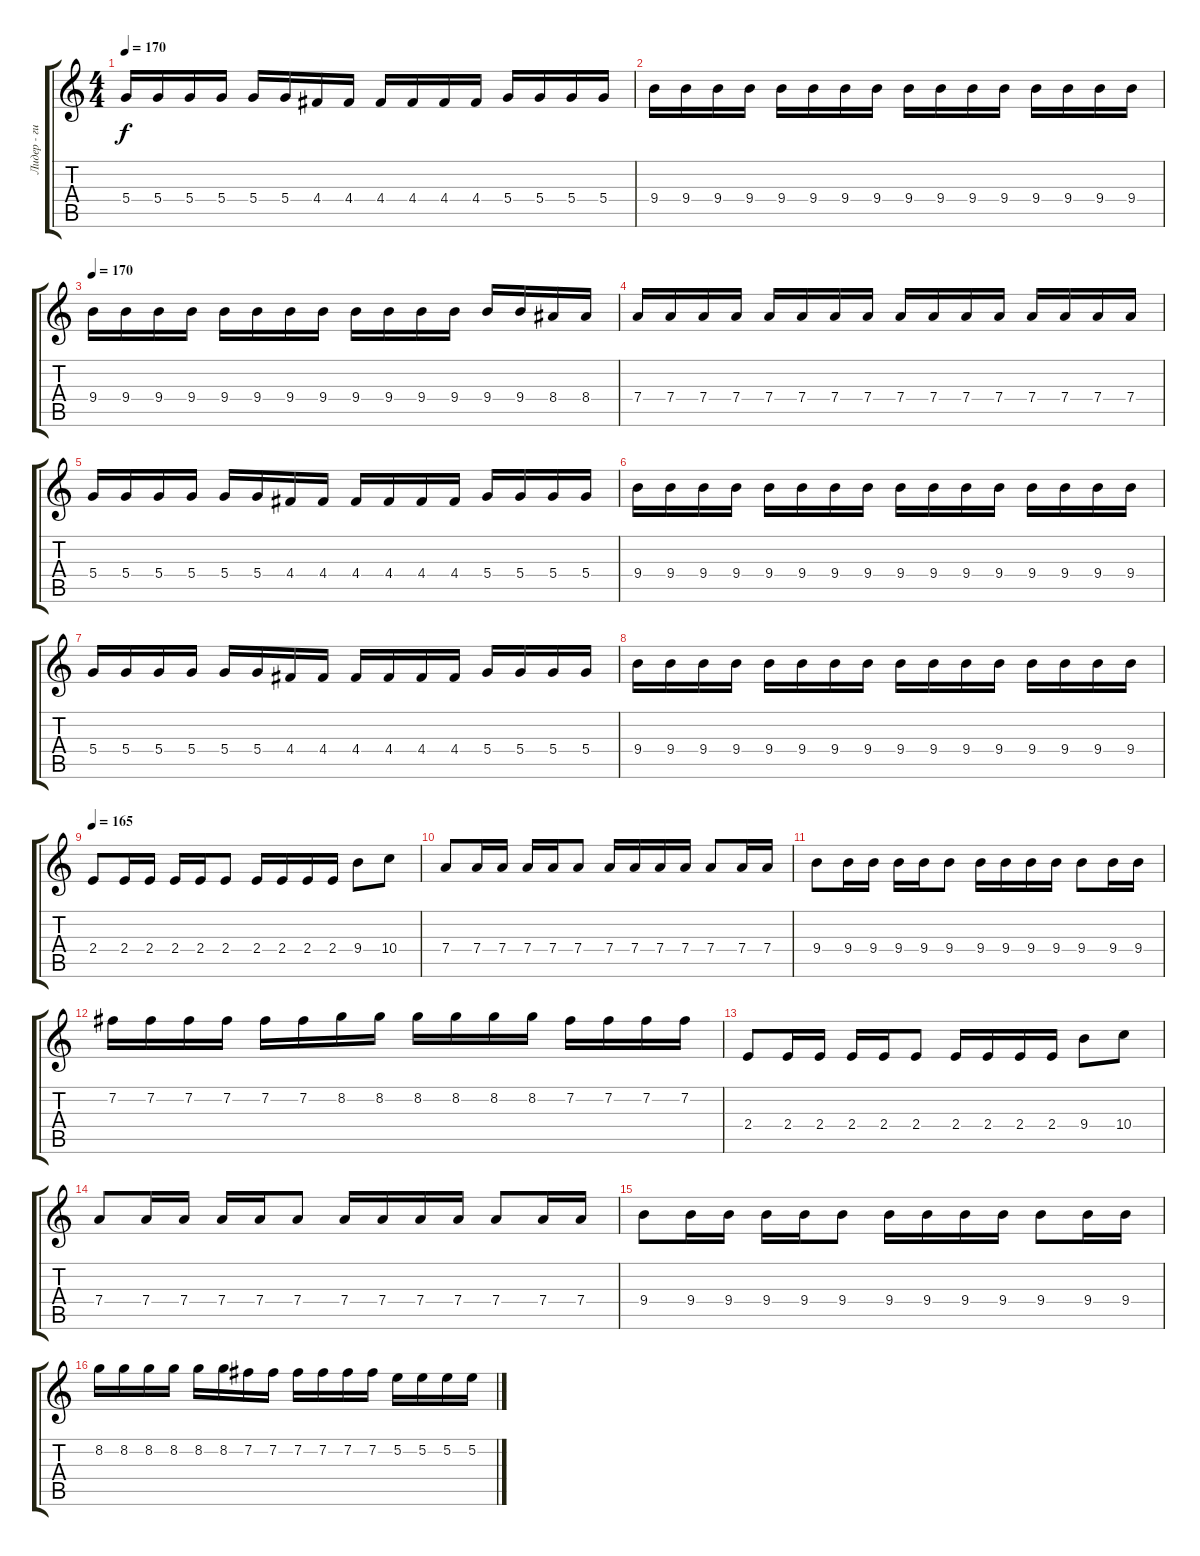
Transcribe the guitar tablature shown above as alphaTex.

\track ("Лидер - гитара" "Лидер - ги") {instrument distortionguitar}
\staff {score tabs}
\tuning (E4 B3 G3 D3 A2 E2) {hide}
\ts (4 4)
\tempo 170
\clef g2
\ks c
5.4.16{dy f} 5.4.16 5.4.16 5.4.16 5.4.16 5.4.16 4.4.16 4.4.16 4.4.16 4.4.16 4.4.16 4.4.16 5.4.16 5.4.16 5.4.16 5.4.16 |
9.4.16 9.4.16 9.4.16 9.4.16 9.4.16 9.4.16 9.4.16 9.4.16 9.4.16 9.4.16 9.4.16 9.4.16 9.4.16 9.4.16 9.4.16 9.4.16 |
\tempo 170
9.4.16 9.4.16 9.4.16 9.4.16 9.4.16 9.4.16 9.4.16 9.4.16 9.4.16 9.4.16 9.4.16 9.4.16 9.4.16 9.4.16 8.4.16 8.4.16 |
7.4.16 7.4.16 7.4.16 7.4.16 7.4.16 7.4.16 7.4.16 7.4.16 7.4.16 7.4.16 7.4.16 7.4.16 7.4.16 7.4.16 7.4.16 7.4.16 |
5.4.16 5.4.16 5.4.16 5.4.16 5.4.16 5.4.16 4.4.16 4.4.16 4.4.16 4.4.16 4.4.16 4.4.16 5.4.16 5.4.16 5.4.16 5.4.16 |
9.4.16 9.4.16 9.4.16 9.4.16 9.4.16 9.4.16 9.4.16 9.4.16 9.4.16 9.4.16 9.4.16 9.4.16 9.4.16 9.4.16 9.4.16 9.4.16 |
5.4.16 5.4.16 5.4.16 5.4.16 5.4.16 5.4.16 4.4.16 4.4.16 4.4.16 4.4.16 4.4.16 4.4.16 5.4.16 5.4.16 5.4.16 5.4.16 |
9.4.16 9.4.16 9.4.16 9.4.16 9.4.16 9.4.16 9.4.16 9.4.16 9.4.16 9.4.16 9.4.16 9.4.16 9.4.16 9.4.16 9.4.16 9.4.16 |
\tempo 165
2.4.8 2.4.16 2.4.16 2.4.16 2.4.16 2.4.8 2.4.16 2.4.16 2.4.16 2.4.16 9.4.8 10.4.8 |
7.4.8 7.4.16 7.4.16 7.4.16 7.4.16 7.4.8 7.4.16 7.4.16 7.4.16 7.4.16 7.4.8 7.4.16 7.4.16 |
9.4.8 9.4.16 9.4.16 9.4.16 9.4.16 9.4.8 9.4.16 9.4.16 9.4.16 9.4.16 9.4.8 9.4.16 9.4.16 |
7.2.16 7.2.16 7.2.16 7.2.16 7.2.16 7.2.16 8.2.16 8.2.16 8.2.16 8.2.16 8.2.16 8.2.16 7.2.16 7.2.16 7.2.16 7.2.16 |
2.4.8 2.4.16 2.4.16 2.4.16 2.4.16 2.4.8 2.4.16 2.4.16 2.4.16 2.4.16 9.4.8 10.4.8 |
7.4.8 7.4.16 7.4.16 7.4.16 7.4.16 7.4.8 7.4.16 7.4.16 7.4.16 7.4.16 7.4.8 7.4.16 7.4.16 |
9.4.8 9.4.16 9.4.16 9.4.16 9.4.16 9.4.8 9.4.16 9.4.16 9.4.16 9.4.16 9.4.8 9.4.16 9.4.16 |
8.2.16 8.2.16 8.2.16 8.2.16 8.2.16 8.2.16 7.2.16 7.2.16 7.2.16 7.2.16 7.2.16 7.2.16 5.2.16 5.2.16 5.2.16 5.2.16
